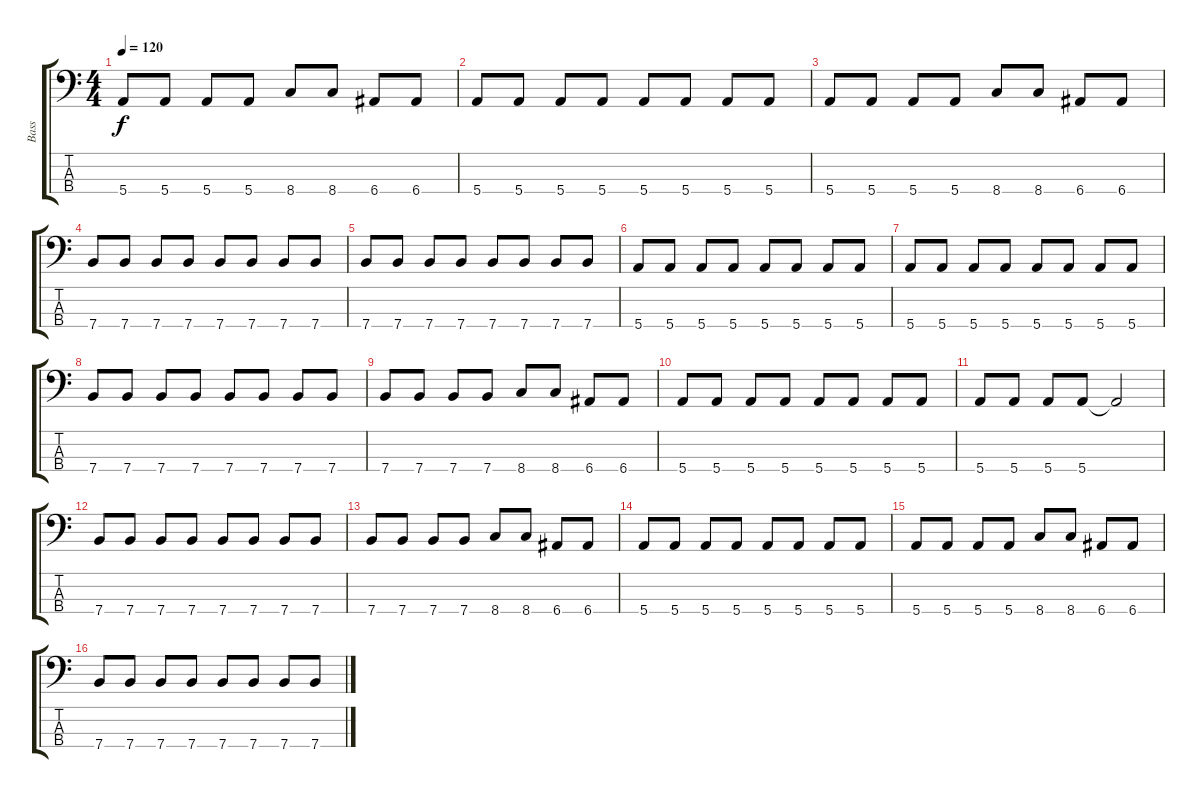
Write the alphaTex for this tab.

\track ("Bass" "Bass") {instrument electricbassfinger}
\staff {score tabs}
\tuning (G2 D2 A1 E1) {hide}
\ts (4 4)
\tempo 120
\clef f4
\ks c
5.4.8{dy f} 5.4.8 5.4.8 5.4.8 8.4.8 8.4.8 6.4.8 6.4.8 |
5.4.8 5.4.8 5.4.8 5.4.8 5.4.8 5.4.8 5.4.8 5.4.8 |
5.4.8 5.4.8 5.4.8 5.4.8 8.4.8 8.4.8 6.4.8 6.4.8 |
7.4.8 7.4.8 7.4.8 7.4.8 7.4.8 7.4.8 7.4.8 7.4.8 |
7.4.8 7.4.8 7.4.8 7.4.8 7.4.8 7.4.8 7.4.8 7.4.8 |
5.4.8 5.4.8 5.4.8 5.4.8 5.4.8 5.4.8 5.4.8 5.4.8 |
5.4.8 5.4.8 5.4.8 5.4.8 5.4.8 5.4.8 5.4.8 5.4.8 |
7.4.8 7.4.8 7.4.8 7.4.8 7.4.8 7.4.8 7.4.8 7.4.8 |
7.4.8 7.4.8 7.4.8 7.4.8 8.4.8 8.4.8 6.4.8 6.4.8 |
5.4.8 5.4.8 5.4.8 5.4.8 5.4.8 5.4.8 5.4.8 5.4.8 |
5.4.8 5.4.8 5.4.8 5.4.8 5.4{t}.2 |
7.4.8 7.4.8 7.4.8 7.4.8 7.4.8 7.4.8 7.4.8 7.4.8 |
7.4.8 7.4.8 7.4.8 7.4.8 8.4.8 8.4.8 6.4.8 6.4.8 |
5.4.8 5.4.8 5.4.8 5.4.8 5.4.8 5.4.8 5.4.8 5.4.8 |
5.4.8 5.4.8 5.4.8 5.4.8 8.4.8 8.4.8 6.4.8 6.4.8 |
7.4.8 7.4.8 7.4.8 7.4.8 7.4.8 7.4.8 7.4.8 7.4.8
